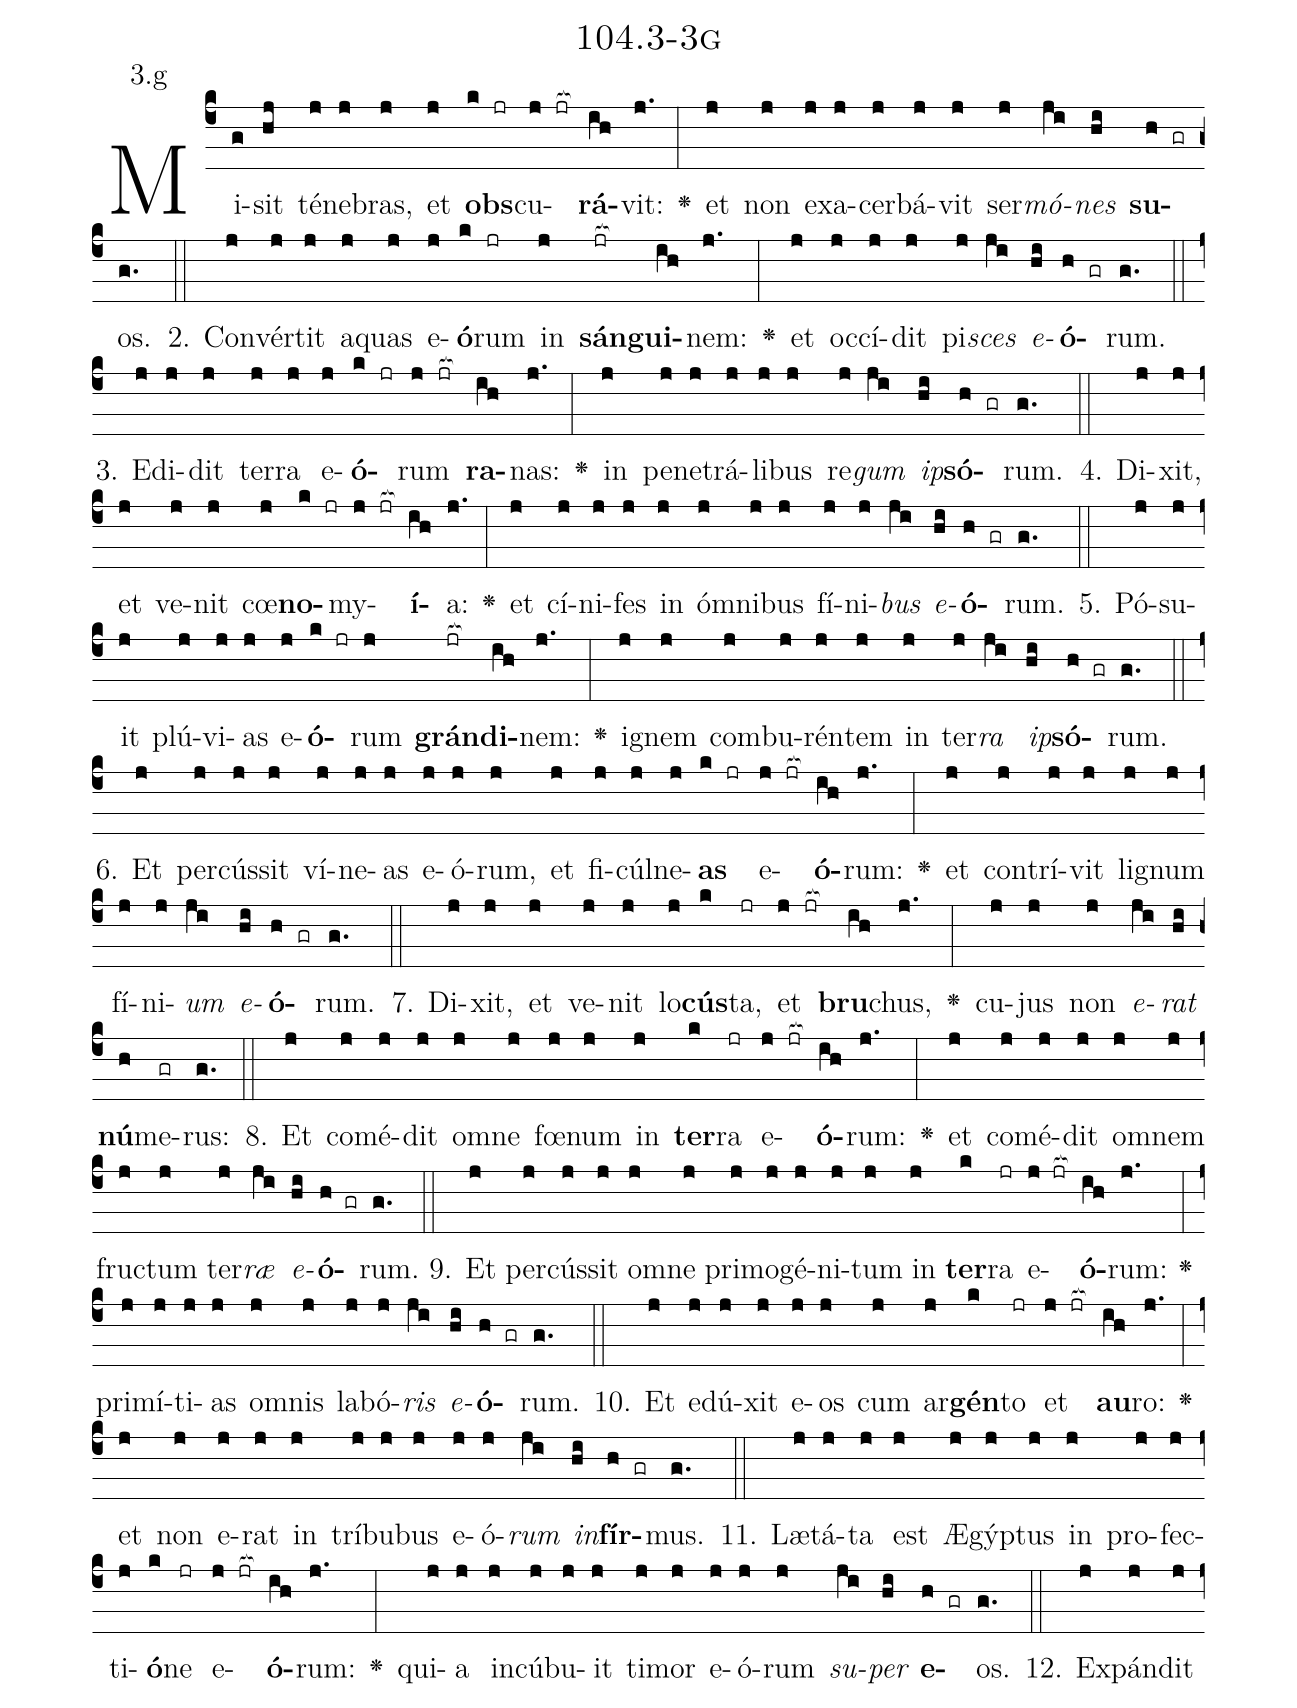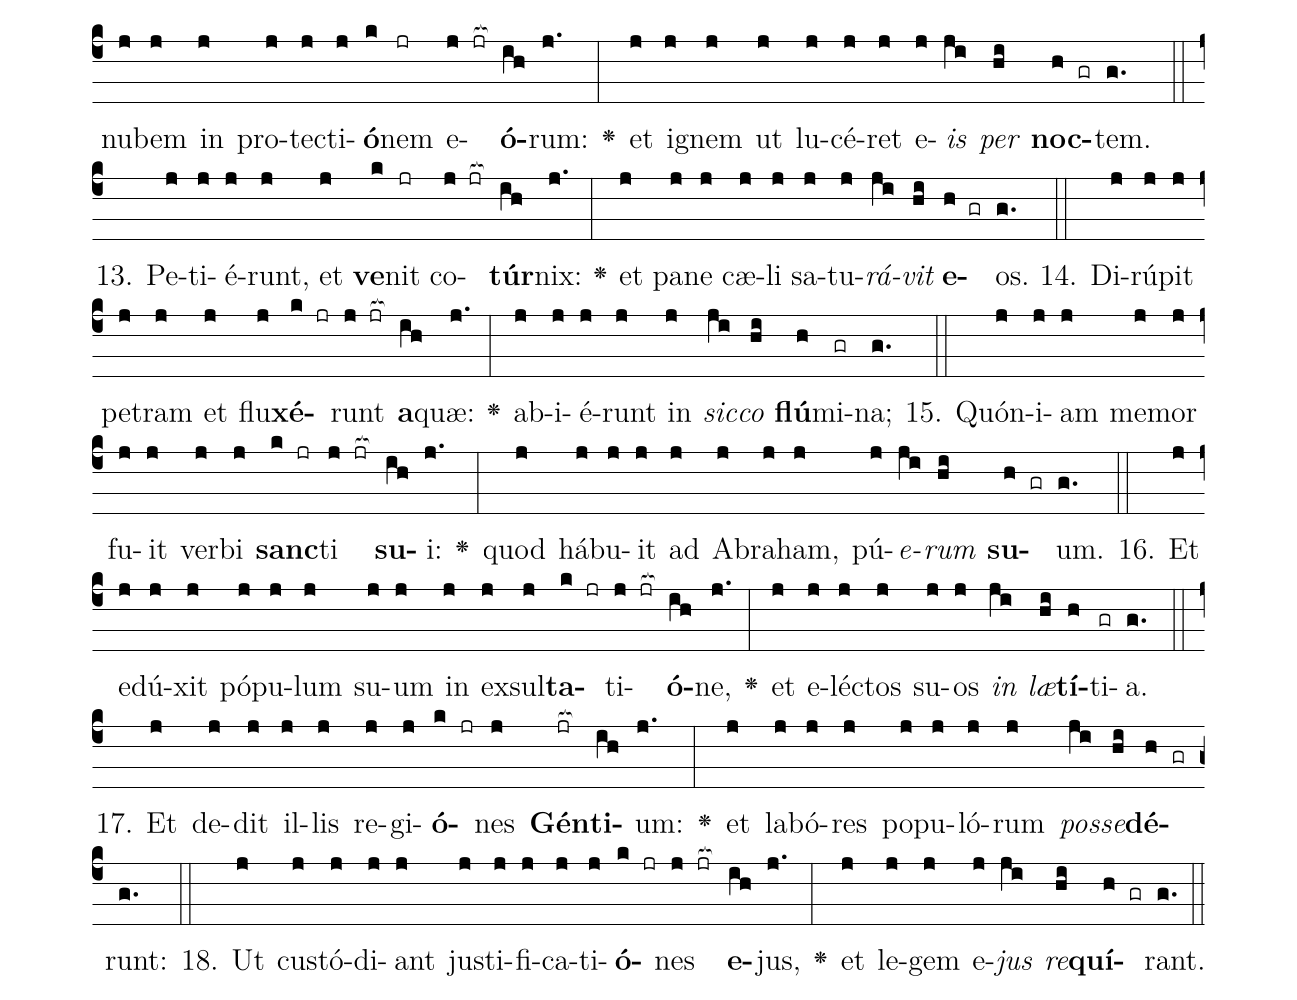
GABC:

name: 104.3-3g;
annotation: 3.g;
%%
(c4)Mi(g)sit(hj) té(j)ne(j)bras,(j) et(j) <b>obs</b>(k jr)cu(j jr[ocb:1{])<b>rá</b>(ih[ocb:0}])vit:(j.) <v>\greheightstar</v>(:) et(j) non(j) ex(j)a(j)cer(j)bá(j)vit(j) ser(j)<i>mó</i>(ji)<i>nes</i>(hi) <b>su</b>(h gr)os.(g.) (::)
2. Con(j)vér(j)tit(j) a(j)quas(j) e(j)<b>ó</b>(k)rum(jr) in(j) <b>sán</b>(jr[ocb:1{])<b>gui</b>(ih[ocb:0}])nem:(j.) <v>\greheightstar</v>(:) et(j) oc(j)cí(j)dit(j) pi(j)<i>sces</i>(ji) <i>e</i>(hi)<b>ó</b>(h gr)rum.(g.) (::)
3. E(j)di(j)dit(j) ter(j)ra(j) e(j)<b>ó</b>(k jr)rum(j jr[ocb:1{]) <b>ra</b>(ih[ocb:0}])nas:(j.) <v>\greheightstar</v>(:) in(j) pe(j)ne(j)trá(j)li(j)bus(j) re(j)<i>gum</i>(ji) <i>ip</i>(hi)<b>só</b>(h gr)rum.(g.) (::)
4. Di(j)xit,(j) et(j) ve(j)nit(j) cœ(j)<b>no</b>(k jr)my(j jr[ocb:1{])<b>í</b>(ih[ocb:0}])a:(j.) <v>\greheightstar</v>(:) et(j) cí(j)ni(j)fes(j) in(j) óm(j)ni(j)bus(j) fí(j)ni(j)<i>bus</i>(ji) <i>e</i>(hi)<b>ó</b>(h gr)rum.(g.) (::)
5. Pó(j)su(j)it(j) plú(j)vi(j)as(j) e(j)<b>ó</b>(k jr)rum(j) <b>grán</b>(jr[ocb:1{])<b>di</b>(ih[ocb:0}])nem:(j.) <v>\greheightstar</v>(:) i(j)gnem(j) com(j)bu(j)rén(j)tem(j) in(j) ter(j)<i>ra</i>(ji) <i>ip</i>(hi)<b>só</b>(h gr)rum.(g.) (::)
6. Et(j) per(j)cús(j)sit(j) ví(j)ne(j)as(j) e(j)ó(j)rum,(j) et(j) fi(j)cúl(j)ne(j)<b>as</b>(k jr) e(j jr[ocb:1{])<b>ó</b>(ih[ocb:0}])rum:(j.) <v>\greheightstar</v>(:) et(j) con(j)trí(j)vit(j) li(j)gnum(j) fí(j)ni(j)<i>um</i>(ji) <i>e</i>(hi)<b>ó</b>(h gr)rum.(g.) (::)
7. Di(j)xit,(j) et(j) ve(j)nit(j) lo(j)<b>cús</b>(k)ta,(jr) et(j jr[ocb:1{]) <b>bru</b>(ih[ocb:0}])chus,(j.) <v>\greheightstar</v>(:) cu(j)jus(j) non(j) <i>e</i>(ji)<i>rat</i>(hi) <b>nú</b>(h)me(gr)rus:(g.) (::)
8. Et(j) com(j)é(j)dit(j) om(j)ne(j) fœ(j)num(j) in(j) <b>ter</b>(k)ra(jr) e(j jr[ocb:1{])<b>ó</b>(ih[ocb:0}])rum:(j.) <v>\greheightstar</v>(:) et(j) com(j)é(j)dit(j) om(j)nem(j) fruc(j)tum(j) ter(j)<i>ræ</i>(ji) <i>e</i>(hi)<b>ó</b>(h gr)rum.(g.) (::)
9. Et(j) per(j)cús(j)sit(j) om(j)ne(j) pri(j)mo(j)gé(j)ni(j)tum(j) in(j) <b>ter</b>(k)ra(jr) e(j jr[ocb:1{])<b>ó</b>(ih[ocb:0}])rum:(j.) <v>\greheightstar</v>(:) pri(j)mí(j)ti(j)as(j) om(j)nis(j) la(j)bó(j)<i>ris</i>(ji) <i>e</i>(hi)<b>ó</b>(h gr)rum.(g.) (::)
10. Et(j) e(j)dú(j)xit(j) e(j)os(j) cum(j) ar(j)<b>gén</b>(k)to(jr) et(j jr[ocb:1{]) <b>au</b>(ih[ocb:0}])ro:(j.) <v>\greheightstar</v>(:) et(j) non(j) e(j)rat(j) in(j) trí(j)bu(j)bus(j) e(j)ó(j)<i>rum</i>(ji) <i>in</i>(hi)<b>fír</b>(h gr)mus.(g.) (::)
11. Læ(j)tá(j)ta(j) est(j) Æ(j)gýp(j)tus(j) in(j) pro(j)fec(j)ti(j)<b>ó</b>(k)ne(jr) e(j jr[ocb:1{])<b>ó</b>(ih[ocb:0}])rum:(j.) <v>\greheightstar</v>(:) qui(j)a(j) in(j)cú(j)bu(j)it(j) ti(j)mor(j) e(j)ó(j)rum(j) <i>su</i>(ji)<i>per</i>(hi) <b>e</b>(h gr)os.(g.) (::)
12. Ex(j)pán(j)dit(j) nu(j)bem(j) in(j) pro(j)tec(j)ti(j)<b>ó</b>(k)nem(jr) e(j jr[ocb:1{])<b>ó</b>(ih[ocb:0}])rum:(j.) <v>\greheightstar</v>(:) et(j) i(j)gnem(j) ut(j) lu(j)cé(j)ret(j) e(j)<i>is</i>(ji) <i>per</i>(hi) <b>noc</b>(h gr)tem.(g.) (::)
13. Pe(j)ti(j)é(j)runt,(j) et(j) <b>ve</b>(k)nit(jr) co(j jr[ocb:1{])<b>túr</b>(ih[ocb:0}])nix:(j.) <v>\greheightstar</v>(:) et(j) pa(j)ne(j) cæ(j)li(j) sa(j)tu(j)<i>rá</i>(ji)<i>vit</i>(hi) <b>e</b>(h gr)os.(g.) (::)
14. Di(j)rú(j)pit(j) pe(j)tram(j) et(j) flu(j)<b>xé</b>(k jr)runt(j jr[ocb:1{]) <b>a</b>(ih[ocb:0}])quæ:(j.) <v>\greheightstar</v>(:) ab(j)i(j)é(j)runt(j) in(j) <i>sic</i>(ji)<i>co</i>(hi) <b>flú</b>(h)mi(gr)na;(g.) (::)
15. Quón(j)i(j)am(j) me(j)mor(j) fu(j)it(j) ver(j)bi(j) <b>sanc</b>(k jr)ti(j jr[ocb:1{]) <b>su</b>(ih[ocb:0}])i:(j.) <v>\greheightstar</v>(:) quod(j) há(j)bu(j)it(j) ad(j) A(j)bra(j)ham,(j) pú(j)<i>e</i>(ji)<i>rum</i>(hi) <b>su</b>(h gr)um.(g.) (::)
16. Et(j) e(j)dú(j)xit(j) pó(j)pu(j)lum(j) su(j)um(j) in(j) ex(j)sul(j)<b>ta</b>(k jr)ti(j jr[ocb:1{])<b>ó</b>(ih[ocb:0}])ne,(j.) <v>\greheightstar</v>(:) et(j) e(j)léc(j)tos(j) su(j)os(j) <i>in</i>(ji) <i>læ</i>(hi)<b>tí</b>(h)ti(gr)a.(g.) (::)
17. Et(j) de(j)dit(j) il(j)lis(j) re(j)gi(j)<b>ó</b>(k jr)nes(j) <b>Gén</b>(jr[ocb:1{])<b>ti</b>(ih[ocb:0}])um:(j.) <v>\greheightstar</v>(:) et(j) la(j)bó(j)res(j) po(j)pu(j)ló(j)rum(j) <i>pos</i>(ji)<i>se</i>(hi)<b>dé</b>(h gr)runt:(g.) (::)
18. Ut(j) cus(j)tó(j)di(j)ant(j) jus(j)ti(j)fi(j)ca(j)ti(j)<b>ó</b>(k jr)nes(j jr[ocb:1{]) <b>e</b>(ih[ocb:0}])jus,(j.) <v>\greheightstar</v>(:) et(j) le(j)gem(j) e(j)<i>jus</i>(ji) <i>re</i>(hi)<b>quí</b>(h gr)rant.(g.) (::)
